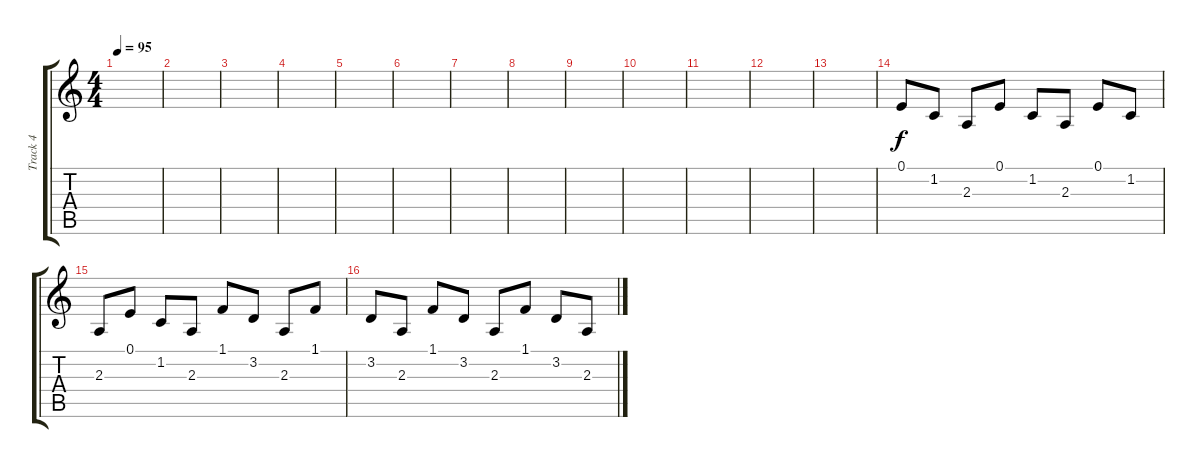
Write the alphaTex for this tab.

\track ("Track 4" "Track 4") {instrument acousticgrandpiano}
\staff {score tabs}
\tuning (E4 B3 G3 D3 A2 E2) {hide}
\ts (4 4)
\tempo 95
\clef g2
\ks c
|
|
|
|
|
|
|
|
|
|
|
|
|
0.1.8 1.2.8 2.3.8 0.1.8 1.2.8 2.3.8 0.1.8 1.2.8 |
2.3.8 0.1.8 1.2.8 2.3.8 1.1.8 3.2.8 2.3.8 1.1.8 |
3.2.8 2.3.8 1.1.8 3.2.8 2.3.8 1.1.8 3.2.8 2.3.8
